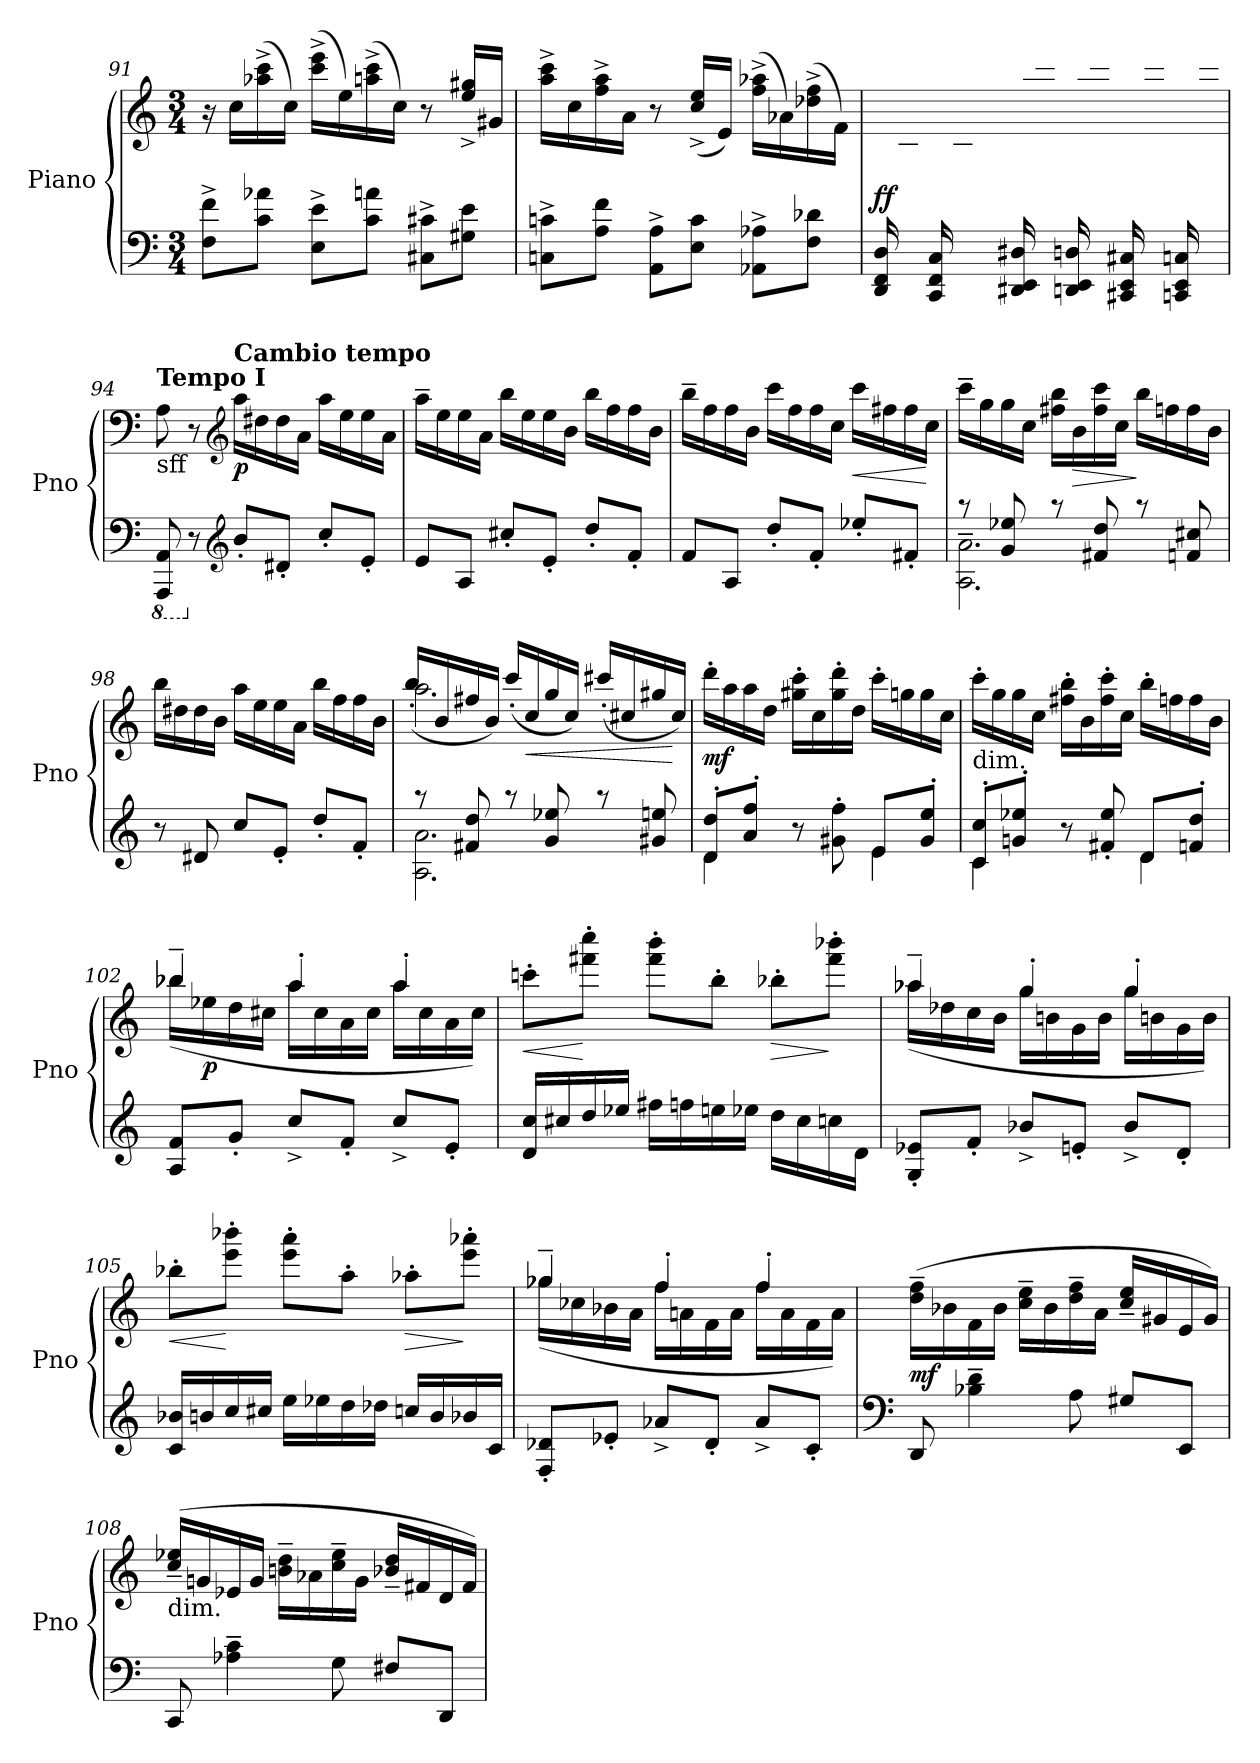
**kern	**kern	**dynam
*part1	*part1	*part1
*staff2	*staff1	*staff1/2
*I"Piano	*	*
*I'Pno	*	*
!!LO:PB:g=z
*clefF4	*clefG2	*
*k[]	*k[]	*
*M3/4	*M3/4	*
=91	=91	=91
8F\^ 8f\^L	16r	.
.	16cc\LL	.
8c\ 8a-X\J	(>16aa-X\^ 16ccc\^	.
.	16cc\JJ)	.
8E\^ 8e\^L	(>16ccc\^ 16eee\^LL	.
.	16ee\)	.
8c\ 8an\J	(>16aan\^ 16ccc\^	.
.	16cc\JJ)	.
8C#X\^ 8c#X\^L	8r	.
8G#X\ 8e\J	16ee/^ 16gg#X/^LL	.
.	16g#X/JJ	.
=92	=92	=92
8Cn\^ 8cn\^L	16aa\^ 16ccc\^LL	.
.	16cc\	.
8A\ 8f\J	16ff\^ 16aa\^	.
.	16a\JJ	.
8AA\^ 8A\^L	8r	.
8E\ 8c\J	(<16cc/^ 16ee/^LL	.
.	16e/JJ)	.
8AA-X\^ 8A-X\^L	(>16ff\^ 16aa-X\^LL	.
.	16a-X\)	.
8F\ 8d-X\J	(>16dd-X\^ 16ff\^	.
.	16f\JJ)	.
=93	=93	=93
*^	*	*
!	!	!	!LO:DY:a=2
16DD/ 16FF/ 16D/LL	2.ryy	16ryy	ff
16ryy	.	16c\ 16a-X\ 16cc\	.
16CC/ 16FF/ 16C/	.	16ryy	.
16ryy	.	16c\ 16a-\ 16cc\JJ	.
*	*	*clefF4	*
16DD#X/ 16EE/ 16D#X/LL	.	16ryy	.
16ryy	.	16E\ 16d#X\ 16e\	.
16DDn/ 16EE/ 16Dn/	.	16ryy	.
16ryy	.	16E\ 16dn\ 16e\JJ	.
16CC#X/ 16EE/ 16C#X/LL	.	16ryy	.
16ryy	.	16E\ 16c#X\ 16e\	.
16CCn/ 16EE/ 16Cn/	.	16ryy	.
16ryy	.	16E\ 16cn\ 16e\JJ	.
*v	*v	*	*
!!LO:LB:g=z
=94	=94	=94
*8ba	*	*
!	!LO:TX:b:t=sff	!
!	!LO:TX:a:B:t=Tempo I	!
8AAAA/ 8AAA/	8A\	.
*X8ba	*	*
8r	8r	.
*clefG2	*clefG2	*
!	!LO:TX:a:B:t=Cambio tempo	!
!	!	!LO:DY:b
8b'/L	16aa\LL	p
.	16dd#X\	.
8d#X'/J	16dd#\	.
.	16a\JJ	.
8cc'/L	16aa\LL	.
.	16ee\	.
8e'/J	16ee\	.
.	16a\JJ	.
=95	=95	=95
8e/L	16aa~\LL	.
.	16ee\	.
8A/J	16ee\	.
.	16a\JJ	.
8cc#X'/L	16bb\LL	.
.	16ee\	.
8e'/J	16ee\	.
.	16b\JJ	.
8dd'/L	16bb\LL	.
.	16ff\	.
8f'/J	16ff\	.
.	16b\JJ	.
=96	=96	=96
8f/L	16bb~\LL	.
.	16ff\	.
8A/J	16ff\	.
.	16b\JJ	.
8dd'/L	16ccc\LL	.
.	16ff\	.
8f'/J	16ff\	.
.	16cc\JJ	.
!	!	!LO:HP:b
8ee-X'/L	16ccc\LL	<
.	16ff#X\	.
8f#X'/J	16ff#\	.
.	16cc\JJ	[
!!LO:LB:g=z
=97	=97	=97
*^	*	*
2.A\~ 2.a\~	8raa	16ccc~\LL	.
.	.	16gg\	.
.	8g/ 8ee-X/	16gg\	.
.	.	16cc\JJ	.
.	8raa	16ff#X\ 16bb\LL	.
!	!	!	!LO:HP:b
.	.	16b\	>
.	8f#X/ 8dd/	16ff#\ 16ccc\	.
.	.	16cc\JJ	.
.	8raa	16bb\LL	]
.	.	16ffn\	.
.	8fn/ 8cc#X/	16ff\	.
.	.	16b\JJ	.
*v	*v	*	*
!!LO:LB:g=z
=98	=98	=98
8r	16bb\LL	.
.	16dd#X\	.
8d#X/	16dd#\	.
.	16b\JJ	.
8cc/L	16aa\LL	.
.	16ee\	.
8e'/J	16ee\	.
.	16a\JJ	.
8dd'/L	16bb\LL	.
.	16ff\	.
8f'/J	16ff\	.
.	16b\JJ	.
=99	=99	=99
*^	*^	*
2.A\ 2.a\	8raa	2.aa\	(>16bb'/LL	.
.	.	.	16b/	.
.	8f#X/ 8dd/	.	16ff#X/	.
.	.	.	16b/JJ)	.
.	8raa	.	(>16ccc'/LL	.
!	!	!	!	!LO:HP:b
.	.	.	16cc/	<
.	8g/ 8ee-X/	.	16gg/	.
.	.	.	16cc/JJ)	.
.	8raa	.	(>16ccc#X'/LL	.
.	.	.	16cc#X/	.
.	8g#X/ 8een/	.	16gg#X/	.
.	.	.	16cc#/JJ)	[
=100	=100	=100	=100	=100
!	!	!	!	!LO:DY:b
*	*	*v	*v	*
8d/' 8dd/'L	4d\	16ddd'\LL	mf
.	.	16aa\	.
8a/' 8ff/'J	.	16aa\	.
.	.	16dd\JJ	.
8r	4ryy	16gg#X\' 16ccc\'LL	.
.	.	16cc\	.
8g#X\' 8ff\'	.	16gg#\' 16ddd\'	.
.	.	16dd\JJ	.
8e/L	4e\	16ccc'\LL	.
.	.	16ggn\	.
8g#/' 8ee/'J	.	16gg\	.
.	.	16cc\JJ	.
!!LO:LB:g=z
=101	=101	=101	=101
!	!	!LO:TX:b:t=dim.	!
8c/' 8cc/'L	4c\	16ccc'\LL	.
.	.	16gg\	.
8gn/' 8ee-X/'J	.	16gg\	.
.	.	16cc\JJ	.
8r	4ryy	16ff#X\' 16bb\'LL	.
.	.	16b\	.
8f#X/' 8ee-/'	.	16ff#\' 16ccc\'	.
.	.	16cc\JJ	.
8d/L	4d\	16bb'\LL	.
.	.	16ffn\	.
8fn/' 8dd/'J	.	16ff\	.
.	.	16b\JJ	.
*v	*v	*	*
=102	=102	=102
*	*^	*
8A/ 8f/L	4bb-X~/	(<16bb-\LL	.
!	!	!	!LO:DY:b
.	.	16ee-X\	p
8g'/J	.	16dd\	.
.	.	16cc#X\JJ	.
8cc^/L	4aa'/	16aa\LL	.
.	.	16cc#\	.
8f'/J	.	16a\	.
.	.	16cc#\JJ	.
8cc^/L	4aa'/	16aa\LL	.
.	.	16cc#\	.
8e'/J	.	16a\	.
.	.	16cc#\JJ)	.
=103	=103	=103	=103
!	!	!	!LO:HP:b
*	*v	*v	*
16d/ 16cc/LL	8cccn'\L	<
16cc#X/	.	.
16dd/	8fff#X\' 8cccc\'J	[
16ee-X/JJ	.	.
16ff#X\LL	8fff#\' 8bbb\'L	.
16ffn\	.	.
16een\	8bb'\J	.
16ee-X\JJ	.	.
!	!	!LO:HP:b
16dd\LL	8bb-X'\L	>
16cc#\	.	.
16ccn\	8fff#\' 8bbb-X\'J	]
16d\JJ	.	.
!!LO:PB:g=z
=104	=104	=104
*	*^	*
8G/' 8e-X/'L	4aa-X~/	(<16aa-\LL	.
.	.	16dd-X\	.
8f'/J	.	16cc\	.
.	.	16b\JJ	.
8b-X^/L	4gg'/	16gg\LL	.
.	.	16bn\	.
8en'/J	.	16g\	.
.	.	16b\JJ	.
8b-^/L	4gg'/	16gg\LL	.
.	.	16bn\	.
8d'/J	.	16g\	.
.	.	16b\JJ)	.
=105	=105	=105	=105
!	!	!	!LO:HP:b
*	*v	*v	*
16c/ 16b-X/LL	8bb-X'\L	<
16bn/	.	.
16cc/	8eee\' 8bbb-X\'J	[
16cc#X/JJ	.	.
16ee\LL	8eee\' 8aaa\'L	.
16ee-X\	.	.
16dd\	8aa'\J	.
16dd-X\JJ	.	.
!	!	!LO:HP:b
16ccn/LL	8aa-X'\L	>
16b/	.	.
16b-X/	8eee\' 8aaa-X\'J	]
16c/JJ	.	.
=106	=106	=106
*	*^	*
8F/' 8d-X/'L	4gg-X~/	(<16gg-\LL	.
.	.	16cc-X\	.
8e-X'/J	.	16b-X\	.
.	.	16a\JJ	.
8a-X^/L	4ff'/	16ff\LL	.
.	.	16an\	.
8d-'/J	.	16f\	.
.	.	16a\JJ	.
8a-^/L	4ff'/	16ff\LL	.
.	.	16a\	.
8c'/J	.	16f\	.
.	.	16a\JJ)	.
*	*v	*v	*
!!LO:PB:g=z
=107	=107	=107
*clefF4	*	*
*	*^	*
!	!	!	!LO:DY:b
*	*v	*v	*
8DD/	(>16dd\~ 16ff\~LL	mf
.	16b-X\	.
4B-X\~ 4d\~	16f\	.
.	16b-\JJ	.
.	16cc\~ 16ee\~LL	.
.	16b-\	.
8A\	16dd\~ 16ff\~	.
.	16a\JJ	.
8G#X/L	16cc/~ 16ee/~LL	.
.	16g#X/	.
8EE/J	16e/	.
.	16g#/JJ)	.
=108	=108	=108
!	!LO:TX:b:t=dim.	!
8CC/	(>16cc/~ 16ee-X/~LL	.
.	16gn/	.
4A-X\~ 4c\~	16e-X/	.
.	16g/JJ	.
.	16bn\~ 16dd\~LL	.
.	16a-X\	.
8G\	16cc\~ 16ee-\~	.
.	16g\JJ	.
8F#X/L	16b-X/~ 16dd/~LL	.
.	16f#X/	.
8DD/J	16d/	.
.	16f#/JJ)	.
=	=	=
*-	*-	*-
